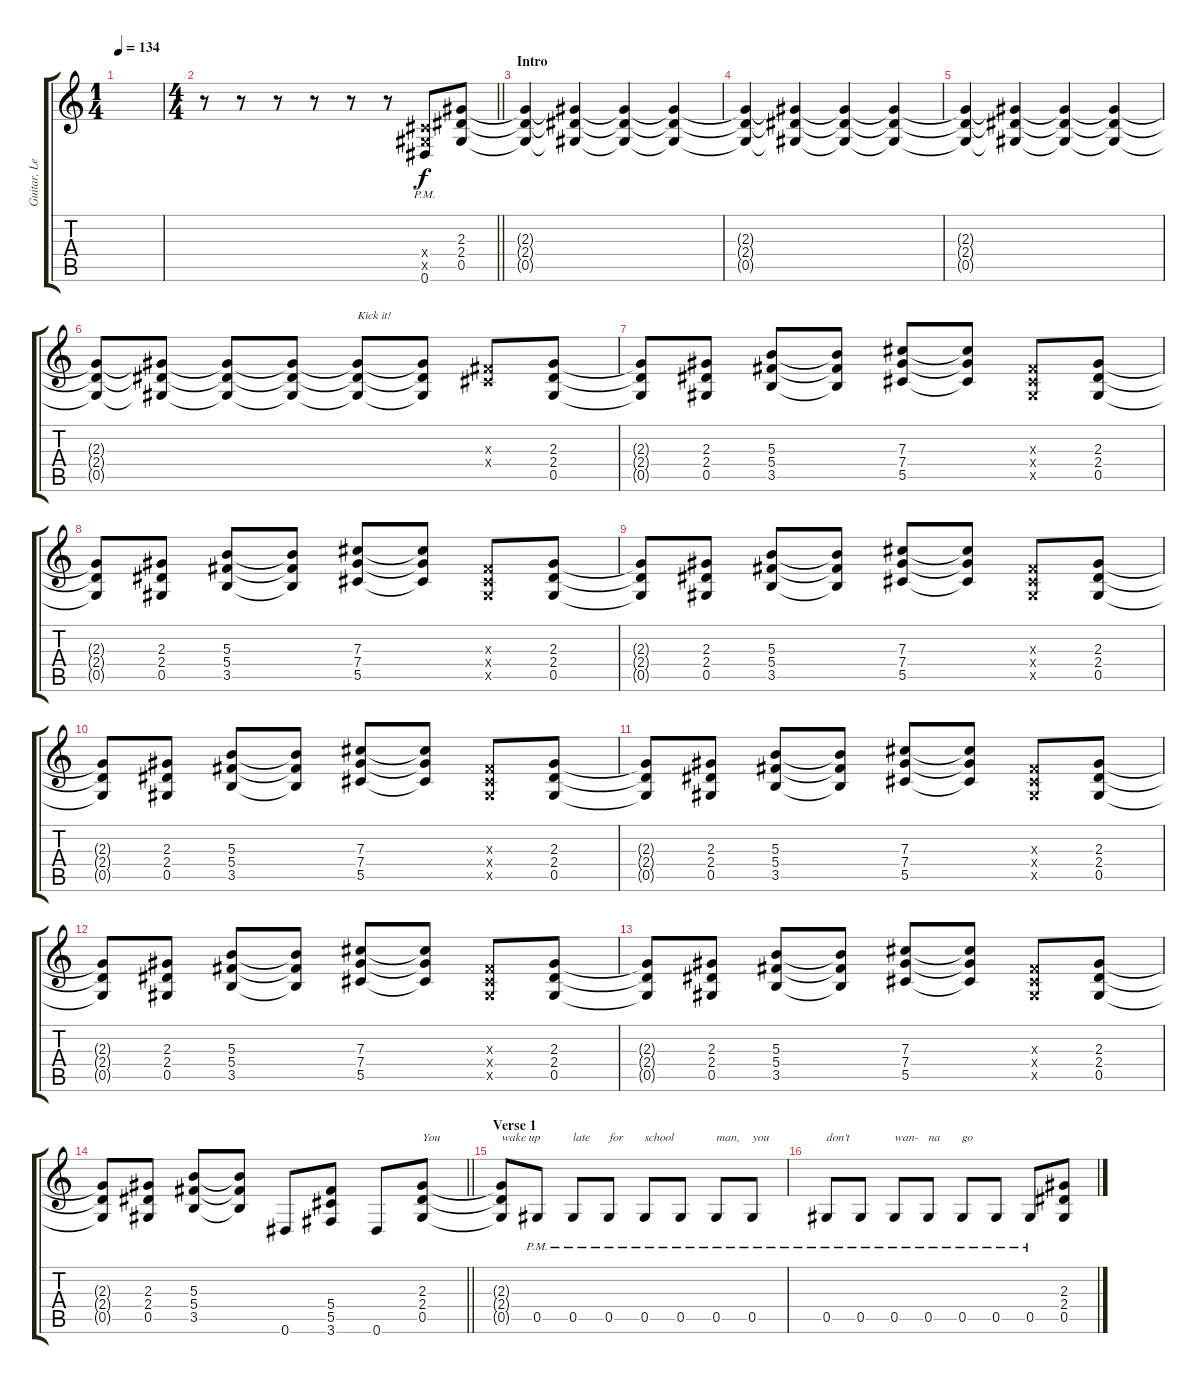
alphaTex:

\track ("Guitar, Lead" "Guitar, Le") {instrument distortionguitar}
\staff {score tabs}
\tuning (Eb4 Bb3 Gb3 Db3 Ab2 Eb2) {hide}
\ts (1 4)
\tempo 134
\clef g2
\ks c
|
\ts (4 4)
\barLineRight lightlight
r.8 r.8 r.8 r.8 r.8 r.8 (0.4{x} 0.5{x} 0.6{pm}).8 (2.3 2.4 0.5).8 |
\section ("" "Intro")
(2.3{t} 2.4{t} 0.5{t}).4 (2.3{t} 2.4{t} 0.5{t}).4 (2.3{t} 2.4{t} 0.5{t}).4 (2.3{t} 2.4{t} 0.5{t}).4 |
(2.3{t} 2.4{t} 0.5{t}).4 (2.3{t} 2.4{t} 0.5{t}).4 (2.3{t} 2.4{t} 0.5{t}).4 (2.3{t} 2.4{t} 0.5{t}).4 |
(2.3{t} 2.4{t} 0.5{t}).4 (2.3{t} 2.4{t} 0.5{t}).4 (2.3{t} 2.4{t} 0.5{t}).4 (2.3{t} 2.4{t} 0.5{t}).4 |
(2.3{t} 2.4{t} 0.5{t}).8 (2.3{t} 2.4{t} 0.5{t}).8 (2.3{t} 2.4{t} 0.5{t}).8 (2.3{t} 2.4{t} 0.5{t}).8 (2.3{t} 2.4{t} 0.5{t}).8{txt "Kick it!"} (2.3{t} 2.4{t} 0.5{t}).8 (0.3{x} 0.4{x}).8 (2.3 2.4 0.5).8 |
(2.3{t} 2.4{t} 0.5{t}).8 (2.3 2.4 0.5).8 (5.3 5.4 3.5).8 (5.3{t} 5.4{t} 3.5{t}).8 (7.3 7.4 5.5).8 (7.3{t} 7.4{t} 5.5{t}).8 (0.3{x} 0.4{x} 0.5{x}).8 (2.3 2.4 0.5).8 |
(2.3{t} 2.4{t} 0.5{t}).8 (2.3 2.4 0.5).8 (5.3 5.4 3.5).8 (5.3{t} 5.4{t} 3.5{t}).8 (7.3 7.4 5.5).8 (7.3{t} 7.4{t} 5.5{t}).8 (0.3{x} 0.4{x} 0.5{x}).8 (2.3 2.4 0.5).8 |
(2.3{t} 2.4{t} 0.5{t}).8 (2.3 2.4 0.5).8 (5.3 5.4 3.5).8 (5.3{t} 5.4{t} 3.5{t}).8 (7.3 7.4 5.5).8 (7.3{t} 7.4{t} 5.5{t}).8 (0.3{x} 0.4{x} 0.5{x}).8 (2.3 2.4 0.5).8 |
(2.3{t} 2.4{t} 0.5{t}).8 (2.3 2.4 0.5).8 (5.3 5.4 3.5).8 (5.3{t} 5.4{t} 3.5{t}).8 (7.3 7.4 5.5).8 (7.3{t} 7.4{t} 5.5{t}).8 (0.3{x} 0.4{x} 0.5{x}).8 (2.3 2.4 0.5).8 |
(2.3{t} 2.4{t} 0.5{t}).8 (2.3 2.4 0.5).8 (5.3 5.4 3.5).8 (5.3{t} 5.4{t} 3.5{t}).8 (7.3 7.4 5.5).8 (7.3{t} 7.4{t} 5.5{t}).8 (0.3{x} 0.4{x} 0.5{x}).8 (2.3 2.4 0.5).8 |
(2.3{t} 2.4{t} 0.5{t}).8 (2.3 2.4 0.5).8 (5.3 5.4 3.5).8 (5.3{t} 5.4{t} 3.5{t}).8 (7.3 7.4 5.5).8 (7.3{t} 7.4{t} 5.5{t}).8 (0.3{x} 0.4{x} 0.5{x}).8 (2.3 2.4 0.5).8 |
(2.3{t} 2.4{t} 0.5{t}).8 (2.3 2.4 0.5).8 (5.3 5.4 3.5).8 (5.3{t} 5.4{t} 3.5{t}).8 (7.3 7.4 5.5).8 (7.3{t} 7.4{t} 5.5{t}).8 (0.3{x} 0.4{x} 0.5{x}).8 (2.3 2.4 0.5).8 |
\barLineRight lightlight
(2.3{t} 2.4{t} 0.5{t}).8 (2.3 2.4 0.5).8 (5.3 5.4 3.5).8 (5.3{t} 5.4{t} 3.5{t}).8 0.6.8 (5.4 5.5 3.6).8 0.6.8 (2.3 2.4 0.5).8{txt "You"} |
\section ("" "Verse 1")
(2.3{t} 2.4{t} 0.5{t}).8{txt "wake up"} 0.5{pm}.8 0.5{pm}.8{txt "late"} 0.5{pm}.8{txt "for"} 0.5{pm}.8{txt "school"} 0.5{pm}.8 0.5{pm}.8{txt "man,"} 0.5{pm}.8{txt "you"} |
0.5{pm}.8{txt "don't"} 0.5{pm}.8 0.5{pm}.8{txt "wan-"} 0.5{pm}.8{txt "na"} 0.5{pm}.8{txt "go"} 0.5{pm}.8 0.5{pm}.8 (2.3 2.4 0.5).8
